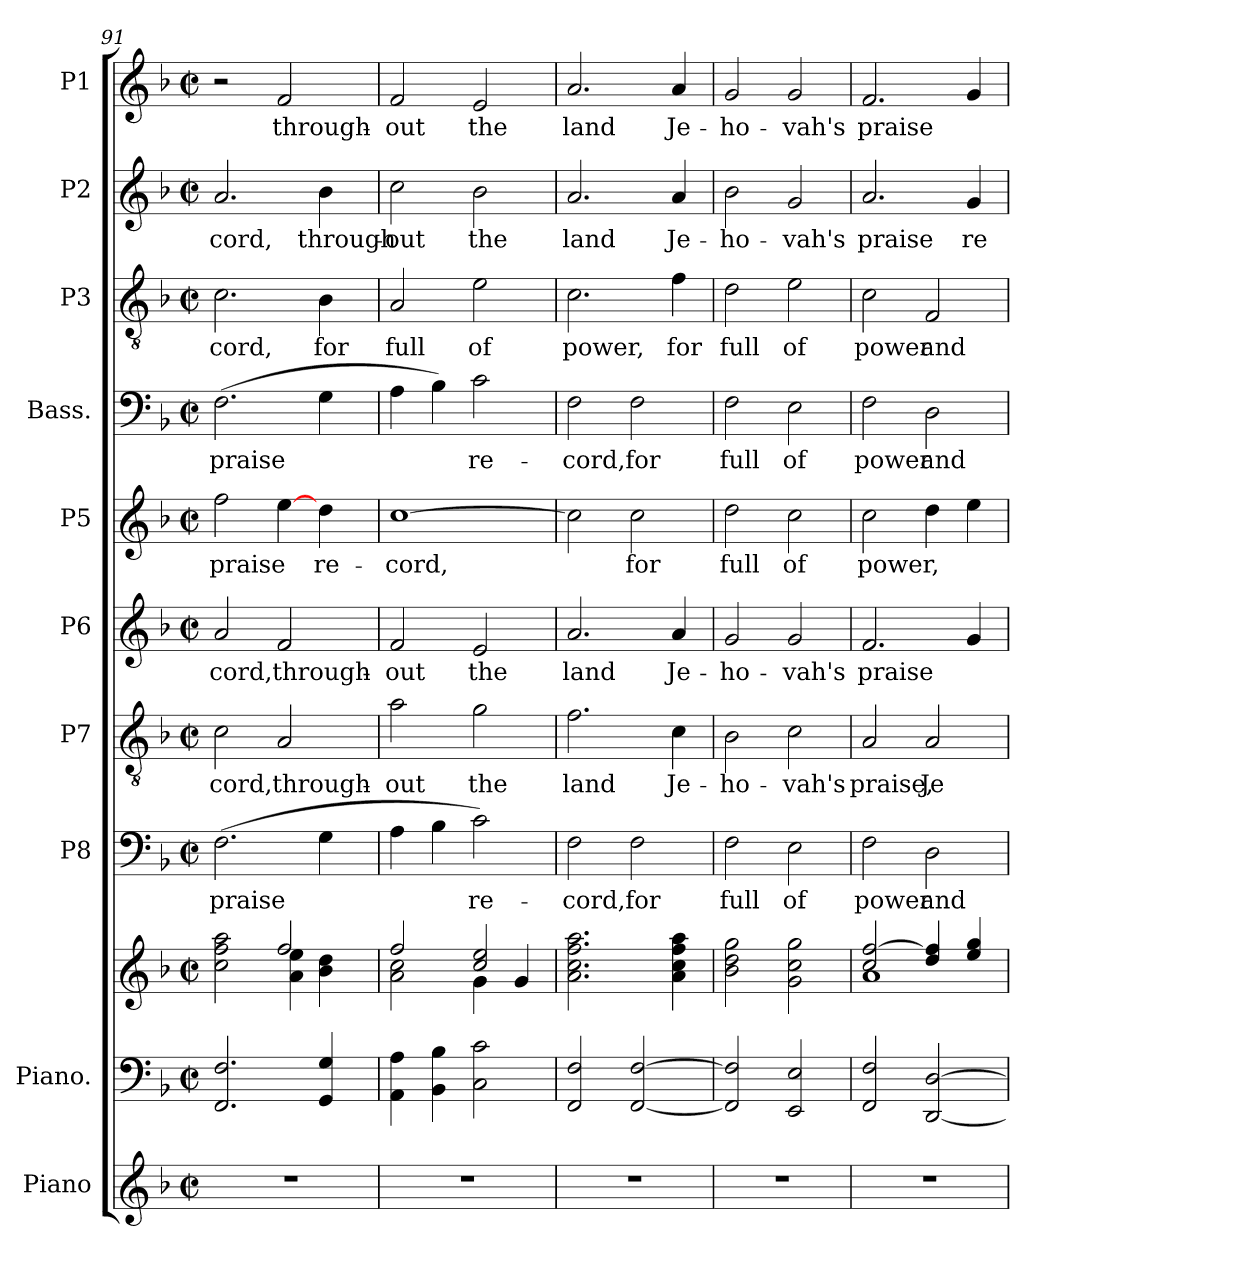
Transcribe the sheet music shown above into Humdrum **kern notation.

**kern	**kern	**kern	**kern	**text	**kern	**text	**kern	**text	**kern	**text	**kern	**text	**kern	**text	**kern	**text	**kern	**text
*part10	*part9	*part9	*part8	*part8	*part7	*part7	*part6	*part6	*part5	*part5	*part4	*part4	*part3	*part3	*part2	*part2	*part1	*part1
*staff11	*staff10	*staff9	*staff8	*staff8	*staff7	*staff7	*staff6	*staff6	*staff5	*staff5	*staff4	*staff4	*staff3	*staff3	*staff2	*staff2	*staff1	*staff1
*I"Piano	*I"Piano.	*	*I"P8	*	*I"P7	*	*I"P6	*	*I"P5	*	*I"Bass.	*	*I"P3	*	*I"P2	*	*I"P1	*
*I'Pno.	*	*	*	*	*	*	*	*	*	*	*	*	*	*	*	*	*	*
*clefG2	*clefF4	*clefG2	*clefF4	*	*clefGv2	*	*clefG2	*	*clefG2	*	*clefF4	*	*clefGv2	*	*clefG2	*	*clefG2	*
*k[b-]	*k[b-]	*k[b-]	*k[b-]	*	*k[b-]	*	*k[b-]	*	*k[b-]	*	*k[b-]	*	*k[b-]	*	*k[b-]	*	*k[b-]	*
*F:	*F:	*F:	*F:	*	*F:	*	*F:	*	*F:	*	*F:	*	*F:	*	*F:	*	*F:	*
*M2/2	*M2/2	*M2/2	*M2/2	*	*M2/2	*	*M2/2	*	*M2/2	*	*M2/2	*	*M2/2	*	*M2/2	*	*M2/2	*
*met(c|)	*met(c|)	*met(c|)	*met(c|)	*	*met(c|)	*	*met(c|)	*	*met(c|)	*	*met(c|)	*	*met(c|)	*	*met(c|)	*	*met(c|)	*
=91	=91	=91	=91	=91	=91	=91	=91	=91	=91	=91	=91	=91	=91	=91	=91	=91	=91	=91
*	*	*^	*	*	*	*	*	*	*	*	*	*	*	*	*	*	*	*
!	!	!	!	!	!LO:LY:b:color=#000000	!	!	!	!	!	!	!	!	!	!	!	!	!	!
!	!	!	!	!	!	!	!LO:LY:b:color=#000000	!	!	!	!	!	!	!	!	!	!	!	!
!	!	!	!	!	!	!	!	!	!LO:LY:b:color=#000000	!	!	!	!	!	!	!	!	!	!
!	!	!	!	!	!	!	!	!	!	!	!LO:LY:b:color=#000000	!	!	!	!	!	!	!	!
!	!	!	!	!	!	!	!	!	!	!	!	!	!LO:LY:b:color=#000000	!	!	!	!	!	!
!	!	!	!	!	!	!	!	!	!	!	!	!	!	!	!LO:LY:b:color=#000000	!	!	!	!
!	!	!	!	!	!	!	!	!	!	!	!	!	!	!	!	!	!LO:LY:b:color=#000000	!	!
1r	2.FFi/ 2.Fi	2cci\ 2ffi 2aai	2ryy	(2.Fi\	praise	2ci\	-cord,	2ai/	-cord,	2ffi\	praise	(2.Fi\	praise	2.ci\	-cord,	2.ai/	-cord,	2r	.
!	!	!	!	!	!	!	!LO:LY:b:color=#000000	!	!	!	!	!	!	!	!	!	!	!	!
!	!	!	!	!	!	!	!	!	!LO:LY:b:color=#000000	!	!	!	!	!	!	!	!	!	!
!	!	!	!	!	!	!	!	!	!	!	!	!	!	!	!	!	!	!	!LO:LY:b:color=#000000
.	.	2ffi/	4ai\ 4eei	.	.	2Ai/	through-	2fi/	through-	[4eei\	.	.	.	.	.	.	.	2fi/	through-
!	!	!	!	!	!LO:LY:b:color=#000000	!	!	!	!	!	!	!	!	!	!	!	!	!	!
!	!	!	!	!	!	!	!	!	!	!	!LO:LY:b:color=#000000	!	!	!	!	!	!	!	!
!	!	!	!	!	!	!	!	!	!	!	!	!	!LO:LY:b:color=#000000	!	!	!	!	!	!
!	!	!	!	!	!	!	!	!	!	!	!	!	!	!	!LO:LY:b:color=#000000	!	!	!	!
!	!	!	!	!	!	!	!	!	!	!	!	!	!	!	!	!	!LO:LY:b:color=#000000	!	!
.	4GGi/ 4Gi	.	4b-i\ 4ddi	4Gi\	.	.	.	.	.	4ddi\	re-	4Gi\	.	4B-i\	for	4b-i\	through-	.	.
=92	=92	=92	=92	=92	=92	=92	=92	=92	=92	=92	=92	=92	=92	=92	=92	=92	=92	=92	=92
!	!	!	!	!	!LO:LY:b:color=#000000	!	!	!	!	!	!	!	!	!	!	!	!	!	!
!	!	!	!	!	!	!	!LO:LY:b:color=#000000	!	!	!	!	!	!	!	!	!	!	!	!
!	!	!	!	!	!	!	!	!	!LO:LY:b:color=#000000	!	!	!	!	!	!	!	!	!	!
!	!	!	!	!	!	!	!	!	!	!	!LO:LY:b:color=#000000	!	!	!	!	!	!	!	!
!	!	!	!	!	!	!	!	!	!	!	!	!	!LO:LY:b:color=#000000	!	!	!	!	!	!
!	!	!	!	!	!	!	!	!	!	!	!	!	!	!	!LO:LY:b:color=#000000	!	!	!	!
!	!	!	!	!	!	!	!	!	!	!	!	!	!	!	!	!	!LO:LY:b:color=#000000	!	!
!	!	!	!	!	!	!	!	!	!	!	!	!	!	!	!	!	!	!	!LO:LY:b:color=#000000
1r	4AAi\ 4Ai	2ffi/	2ai\ 2cci	4Ai\	.	2ai\	-out	2fi/	-out	[1cci	-cord,	4Ai\	.	2Ai/	full	2cci\	-out	2fi/	-out
!	!	!	!	!	!LO:LY:b:color=#000000	!	!	!	!	!	!	!	!	!	!	!	!	!	!
!	!	!	!	!	!	!	!	!	!	!	!	!	!LO:LY:b:color=#000000	!	!	!	!	!	!
.	4BB-i\ 4B-i	.	.	4B-i\	.	.	.	.	.	.	.	4B-i\)	.	.	.	.	.	.	.
!	!	!	!	!	!LO:LY:b:color=#000000	!	!	!	!	!	!	!	!	!	!	!	!	!	!
!	!	!	!	!	!	!	!LO:LY:b:color=#000000	!	!	!	!	!	!	!	!	!	!	!	!
!	!	!	!	!	!	!	!	!	!LO:LY:b:color=#000000	!	!	!	!	!	!	!	!	!	!
!	!	!	!	!	!	!	!	!	!	!	!	!	!LO:LY:b:color=#000000	!	!	!	!	!	!
!	!	!	!	!	!	!	!	!	!	!	!	!	!	!	!LO:LY:b:color=#000000	!	!	!	!
!	!	!	!	!	!	!	!	!	!	!	!	!	!	!	!	!	!LO:LY:b:color=#000000	!	!
!	!	!	!	!	!	!	!	!	!	!	!	!	!	!	!	!	!	!	!LO:LY:b:color=#000000
.	2Ci\ 2ci	2cci/ 2eei	4gi\	2ci\)	re-	2gi\	the	2ei/	the	.	.	2ci\	re-	2ei\	of	2b-i\	the	2ei/	the
.	.	.	4gi/	.	.	.	.	.	.	.	.	.	.	.	.	.	.	.	.
*	*	*v	*v	*	*	*	*	*	*	*	*	*	*	*	*	*	*	*	*
=93	=93	=93	=93	=93	=93	=93	=93	=93	=93	=93	=93	=93	=93	=93	=93	=93	=93	=93
*	*	*^	*	*	*	*	*	*	*	*	*	*	*	*	*	*	*	*
!	!	!	!	!	!LO:LY:b:color=#000000	!	!	!	!	!	!	!	!	!	!	!	!	!	!
*	*	*v	*v	*	*	*	*	*	*	*	*	*	*	*	*	*	*	*	*
*	*	*^	*	*	*	*	*	*	*	*	*	*	*	*	*	*	*	*
!	!	!	!	!	!	!	!LO:LY:b:color=#000000	!	!	!	!	!	!	!	!	!	!	!	!
*	*	*v	*v	*	*	*	*	*	*	*	*	*	*	*	*	*	*	*	*
*	*	*^	*	*	*	*	*	*	*	*	*	*	*	*	*	*	*	*
!	!	!	!	!	!	!	!	!	!LO:LY:b:color=#000000	!	!	!	!	!	!	!	!	!	!
*	*	*v	*v	*	*	*	*	*	*	*	*	*	*	*	*	*	*	*	*
*	*	*^	*	*	*	*	*	*	*	*	*	*	*	*	*	*	*	*
!	!	!	!	!	!	!	!	!	!	!	!LO:LY:b:color=#000000	!	!	!	!	!	!	!	!
*	*	*v	*v	*	*	*	*	*	*	*	*	*	*	*	*	*	*	*	*
*	*	*^	*	*	*	*	*	*	*	*	*	*	*	*	*	*	*	*
!	!	!	!	!	!	!	!	!	!	!	!	!	!LO:LY:b:color=#000000	!	!	!	!	!	!
*	*	*v	*v	*	*	*	*	*	*	*	*	*	*	*	*	*	*	*	*
*	*	*^	*	*	*	*	*	*	*	*	*	*	*	*	*	*	*	*
!	!	!	!	!	!	!	!	!	!	!	!	!	!	!	!LO:LY:b:color=#000000	!	!	!	!
*	*	*v	*v	*	*	*	*	*	*	*	*	*	*	*	*	*	*	*	*
*	*	*^	*	*	*	*	*	*	*	*	*	*	*	*	*	*	*	*
!	!	!	!	!	!	!	!	!	!	!	!	!	!	!	!	!	!LO:LY:b:color=#000000	!	!
*	*	*v	*v	*	*	*	*	*	*	*	*	*	*	*	*	*	*	*	*
*	*	*^	*	*	*	*	*	*	*	*	*	*	*	*	*	*	*	*
!	!	!	!	!	!	!	!	!	!	!	!	!	!	!	!	!	!	!	!LO:LY:b:color=#000000
*	*	*v	*v	*	*	*	*	*	*	*	*	*	*	*	*	*	*	*	*
1r	2FFi/ 2Fi	2.ai\ 2.cci 2.ffi 2.aai	2Fi\	-cord,	2.fi\	land	2.ai/	land	2cci\]	.	2Fi\	-cord,	2.ci\	power,	2.ai/	land	2.ai/	land
!	!	!	!	!LO:LY:b:color=#000000	!	!	!	!	!	!	!	!	!	!	!	!	!	!
!	!	!	!	!	!	!	!	!	!	!LO:LY:b:color=#000000	!	!	!	!	!	!	!	!
!	!	!	!	!	!	!	!	!	!	!	!	!LO:LY:b:color=#000000	!	!	!	!	!	!
.	[2FFi/ [2Fi	.	2Fi\	for	.	.	.	.	2cci\	for	2Fi\	for	.	.	.	.	.	.
!	!	!	!	!	!	!LO:LY:b:color=#000000	!	!	!	!	!	!	!	!	!	!	!	!
!	!	!	!	!	!	!	!	!LO:LY:b:color=#000000	!	!	!	!	!	!	!	!	!	!
!	!	!	!	!	!	!	!	!	!	!	!	!	!	!LO:LY:b:color=#000000	!	!	!	!
!	!	!	!	!	!	!	!	!	!	!	!	!	!	!	!	!LO:LY:b:color=#000000	!	!
!	!	!	!	!	!	!	!	!	!	!	!	!	!	!	!	!	!	!LO:LY:b:color=#000000
.	.	4ai\ 4cci 4ffi 4aai	.	.	4ci\	Je-	4ai/	Je-	.	.	.	.	4fi\	for	4ai/	Je-	4ai/	Je-
=94	=94	=94	=94	=94	=94	=94	=94	=94	=94	=94	=94	=94	=94	=94	=94	=94	=94	=94
!	!	!	!	!LO:LY:b:color=#000000	!	!	!	!	!	!	!	!	!	!	!	!	!	!
!	!	!	!	!	!	!LO:LY:b:color=#000000	!	!	!	!	!	!	!	!	!	!	!	!
!	!	!	!	!	!	!	!	!LO:LY:b:color=#000000	!	!	!	!	!	!	!	!	!	!
!	!	!	!	!	!	!	!	!	!	!LO:LY:b:color=#000000	!	!	!	!	!	!	!	!
!	!	!	!	!	!	!	!	!	!	!	!	!LO:LY:b:color=#000000	!	!	!	!	!	!
!	!	!	!	!	!	!	!	!	!	!	!	!	!	!LO:LY:b:color=#000000	!	!	!	!
!	!	!	!	!	!	!	!	!	!	!	!	!	!	!	!	!LO:LY:b:color=#000000	!	!
!	!	!	!	!	!	!	!	!	!	!	!	!	!	!	!	!	!	!LO:LY:b:color=#000000
1r	2FFi/] 2Fi]	2b-i\ 2ddi 2ggi	2Fi\	full	2B-i\	-ho-	2gi/	-ho-	2ddi\	full	2Fi\	full	2di\	full	2b-i\	-ho-	2gi/	-ho-
!	!	!	!	!LO:LY:b:color=#000000	!	!	!	!	!	!	!	!	!	!	!	!	!	!
!	!	!	!	!	!	!LO:LY:b:color=#000000	!	!	!	!	!	!	!	!	!	!	!	!
!	!	!	!	!	!	!	!	!LO:LY:b:color=#000000	!	!	!	!	!	!	!	!	!	!
!	!	!	!	!	!	!	!	!	!	!LO:LY:b:color=#000000	!	!	!	!	!	!	!	!
!	!	!	!	!	!	!	!	!	!	!	!	!LO:LY:b:color=#000000	!	!	!	!	!	!
!	!	!	!	!	!	!	!	!	!	!	!	!	!	!LO:LY:b:color=#000000	!	!	!	!
!	!	!	!	!	!	!	!	!	!	!	!	!	!	!	!	!LO:LY:b:color=#000000	!	!
!	!	!	!	!	!	!	!	!	!	!	!	!	!	!	!	!	!	!LO:LY:b:color=#000000
.	2EEi/ 2Ei	2gi\ 2cci 2ggi	2Ei\	of	2ci\	-vah's	2gi/	-vah's	2cci\	of	2Ei\	of	2ei\	of	2gi/	-vah's	2gi/	-vah's
=95	=95	=95	=95	=95	=95	=95	=95	=95	=95	=95	=95	=95	=95	=95	=95	=95	=95	=95
*	*	*^	*	*	*	*	*	*	*	*	*	*	*	*	*	*	*	*
!	!	!	!	!	!LO:LY:b:color=#000000	!	!	!	!	!	!	!	!	!	!	!	!	!	!
!	!	!	!	!	!	!	!LO:LY:b:color=#000000	!	!	!	!	!	!	!	!	!	!	!	!
!	!	!	!	!	!	!	!	!	!LO:LY:b:color=#000000	!	!	!	!	!	!	!	!	!	!
!	!	!	!	!	!	!	!	!	!	!	!LO:LY:b:color=#000000	!	!	!	!	!	!	!	!
!	!	!	!	!	!	!	!	!	!	!	!	!	!LO:LY:b:color=#000000	!	!	!	!	!	!
!	!	!	!	!	!	!	!	!	!	!	!	!	!	!	!LO:LY:b:color=#000000	!	!	!	!
!	!	!	!	!	!	!	!	!	!	!	!	!	!	!	!	!	!LO:LY:b:color=#000000	!	!
!	!	!	!	!	!	!	!	!	!	!	!	!	!	!	!	!	!	!	!LO:LY:b:color=#000000
1r	2FFi/ 2Fi	2cci/ [2ffi	1ai	2Fi\	power	2Ai/	praise,	2.fi/	praise	2cci\	power,	2Fi\	power	2ci\	power	2.ai/	praise	2.fi/	praise
!	!	!	!	!	!LO:LY:b:color=#000000	!	!	!	!	!	!	!	!	!	!	!	!	!	!
!	!	!	!	!	!	!	!LO:LY:b:color=#000000	!	!	!	!	!	!	!	!	!	!	!	!
!	!	!	!	!	!	!	!	!	!	!	!LO:LY:b:color=#000000	!	!	!	!	!	!	!	!
!	!	!	!	!	!	!	!	!	!	!	!	!	!LO:LY:b:color=#000000	!	!	!	!	!	!
!	!	!	!	!	!	!	!	!	!	!	!	!	!	!	!LO:LY:b:color=#000000	!	!	!	!
.	[2DDi/ [2Di	4ddi/ 4ffi]	.	2Di\	and	2Ai/	Je-	.	.	4ddi\	.	2Di\	and	2Fi/	and	.	.	.	.
!	!	!	!	!	!	!	!	!	!LO:LY:b:color=#000000	!	!	!	!	!	!	!	!	!	!
!	!	!	!	!	!	!	!	!	!	!	!LO:LY:b:color=#000000	!	!	!	!	!	!	!	!
!	!	!	!	!	!	!	!	!	!	!	!	!	!	!	!	!	!LO:LY:b:color=#000000	!	!
!	!	!	!	!	!	!	!	!	!	!	!	!	!	!	!	!	!	!	!LO:LY:b:color=#000000
.	.	4eei/ 4ggi	.	.	.	.	.	4gi/	.	4eei\	.	.	.	.	.	4gi/	re-	4gi/	.
*	*	*v	*v	*	*	*	*	*	*	*	*	*	*	*	*	*	*	*	*
=	=	=	=	=	=	=	=	=	=	=	=	=	=	=	=	=	=	=
*-	*-	*-	*-	*-	*-	*-	*-	*-	*-	*-	*-	*-	*-	*-	*-	*-	*-	*-
